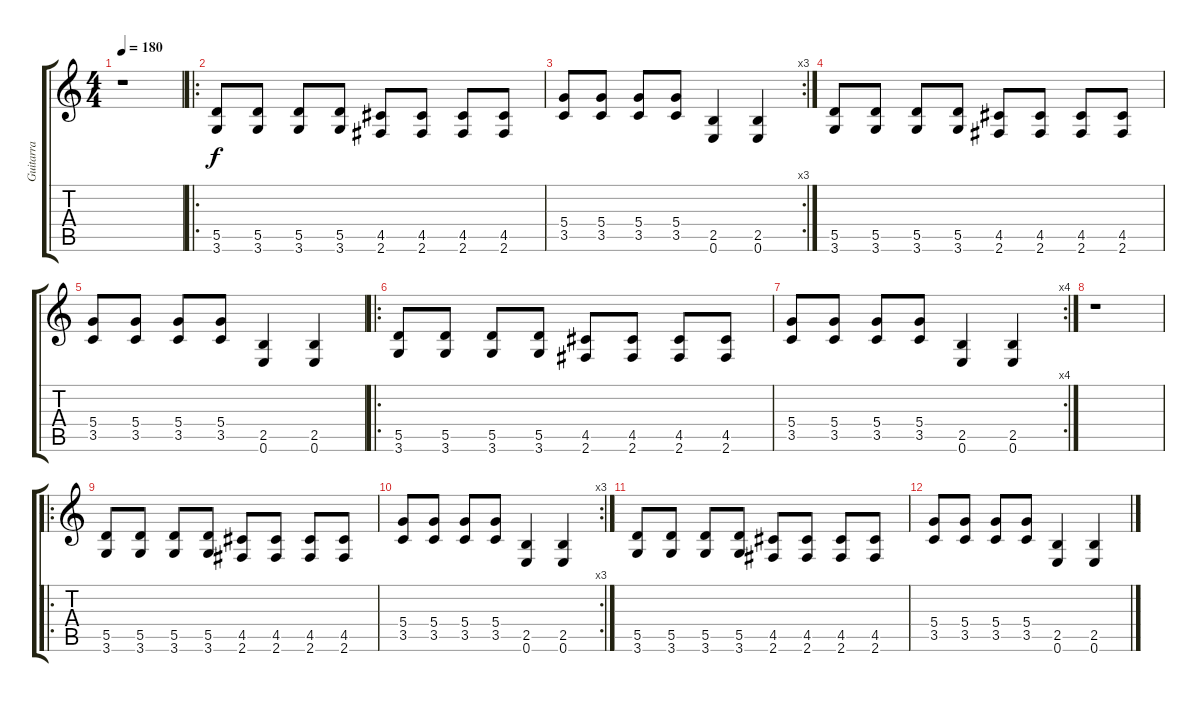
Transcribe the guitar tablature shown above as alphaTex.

\track ("Guitarra" "Guitarra") {instrument overdrivenguitar}
\staff {score tabs}
\tuning (E4 B3 G3 D3 A2 E2) {hide}
\ts (4 4)
\tempo 180
\clef g2
\ks c
r.1{dy f instrument overdrivenguitar} |
\ro
(5.5 3.6).8 (5.5 3.6).8 (5.5 3.6).8 (5.5 3.6).8 (4.5 2.6).8 (4.5 2.6).8 (4.5 2.6).8 (4.5 2.6).8 |
\rc 3
(5.4 3.5).8 (5.4 3.5).8 (5.4 3.5).8 (5.4 3.5).8 (2.5 0.6).4 (2.5 0.6).4 |
(5.5 3.6).8 (5.5 3.6).8 (5.5 3.6).8 (5.5 3.6).8 (4.5 2.6).8 (4.5 2.6).8 (4.5 2.6).8 (4.5 2.6).8 |
(5.4 3.5).8 (5.4 3.5).8 (5.4 3.5).8 (5.4 3.5).8 (2.5 0.6).4 (2.5 0.6).4 |
\ro
(5.5 3.6).8 (5.5 3.6).8 (5.5 3.6).8 (5.5 3.6).8 (4.5 2.6).8 (4.5 2.6).8 (4.5 2.6).8 (4.5 2.6).8 |
\rc 4
(5.4 3.5).8 (5.4 3.5).8 (5.4 3.5).8 (5.4 3.5).8 (2.5 0.6).4 (2.5 0.6).4 |
r.1 |
\ro
(5.5 3.6).8 (5.5 3.6).8 (5.5 3.6).8 (5.5 3.6).8 (4.5 2.6).8 (4.5 2.6).8 (4.5 2.6).8 (4.5 2.6).8 |
\rc 3
(5.4 3.5).8 (5.4 3.5).8 (5.4 3.5).8 (5.4 3.5).8 (2.5 0.6).4 (2.5 0.6).4 |
(5.5 3.6).8 (5.5 3.6).8 (5.5 3.6).8 (5.5 3.6).8 (4.5 2.6).8 (4.5 2.6).8 (4.5 2.6).8 (4.5 2.6).8 |
(5.4 3.5).8 (5.4 3.5).8 (5.4 3.5).8 (5.4 3.5).8 (2.5 0.6).4 (2.5 0.6).4
